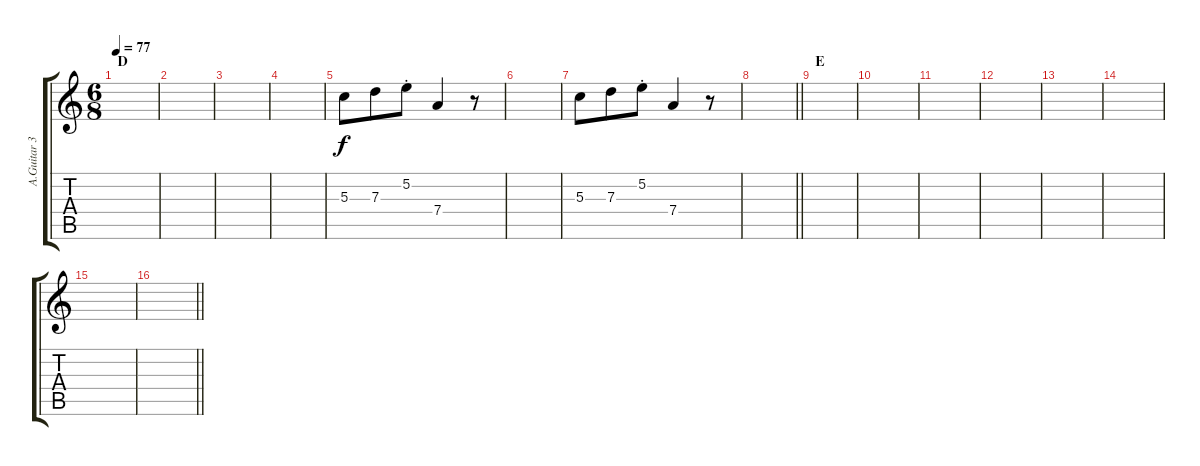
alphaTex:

\track ("A.Guitar 3" "A.Guitar 3") {instrument acousticguitarsteel}
\staff {score tabs}
\tuning (E4 B3 G3 D3 A2 E2) {hide}
\ts (6 8)
\section ("" "D")
\tempo 77
\clef g2
\ks c
|
|
|
|
5.3.8 7.3.8 5.2{st}.8 7.4.4 r.8 |
|
5.3.8 7.3.8 5.2{st}.8 7.4.4 r.8 |
\barLineRight lightlight
|
\section ("" "E")
|
|
|
|
|
|
|
\barLineRight lightlight
